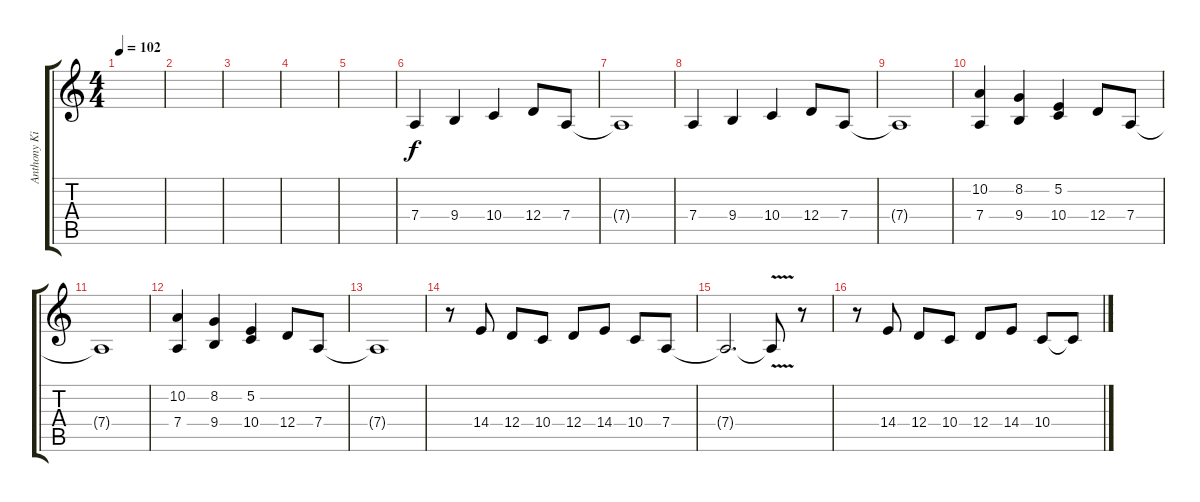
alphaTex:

\track ("Anthony Kiedis (Chant)" "Anthony Ki") {instrument trumpet}
\staff {score tabs}
\tuning (E4 B3 G3 D3 A2 E2) {hide}
\ts (4 4)
\tempo 102
\clef g2
\ks c
|
|
|
|
|
7.4.4 9.4.4 10.4.4 12.4.8 7.4.8 |
7.4{t}.1 |
7.4.4 9.4.4 10.4.4 12.4.8 7.4.8 |
7.4{t}.1 |
(10.2 7.4).4 (8.2 9.4).4 (5.2 10.4).4 12.4.8 7.4.8 |
7.4{t}.1 |
(10.2 7.4).4 (8.2 9.4).4 (5.2 10.4).4 12.4.8 7.4.8 |
7.4{t}.1 |
r.8 14.4.8 12.4.8 10.4.8 12.4.8 14.4.8 10.4.8 7.4.8 |
7.4{t}.2{d} 7.4{v t}.8 r.8 |
r.8 14.4.8 12.4.8 10.4.8 12.4.8 14.4.8 10.4.8 10.4{t}.8
